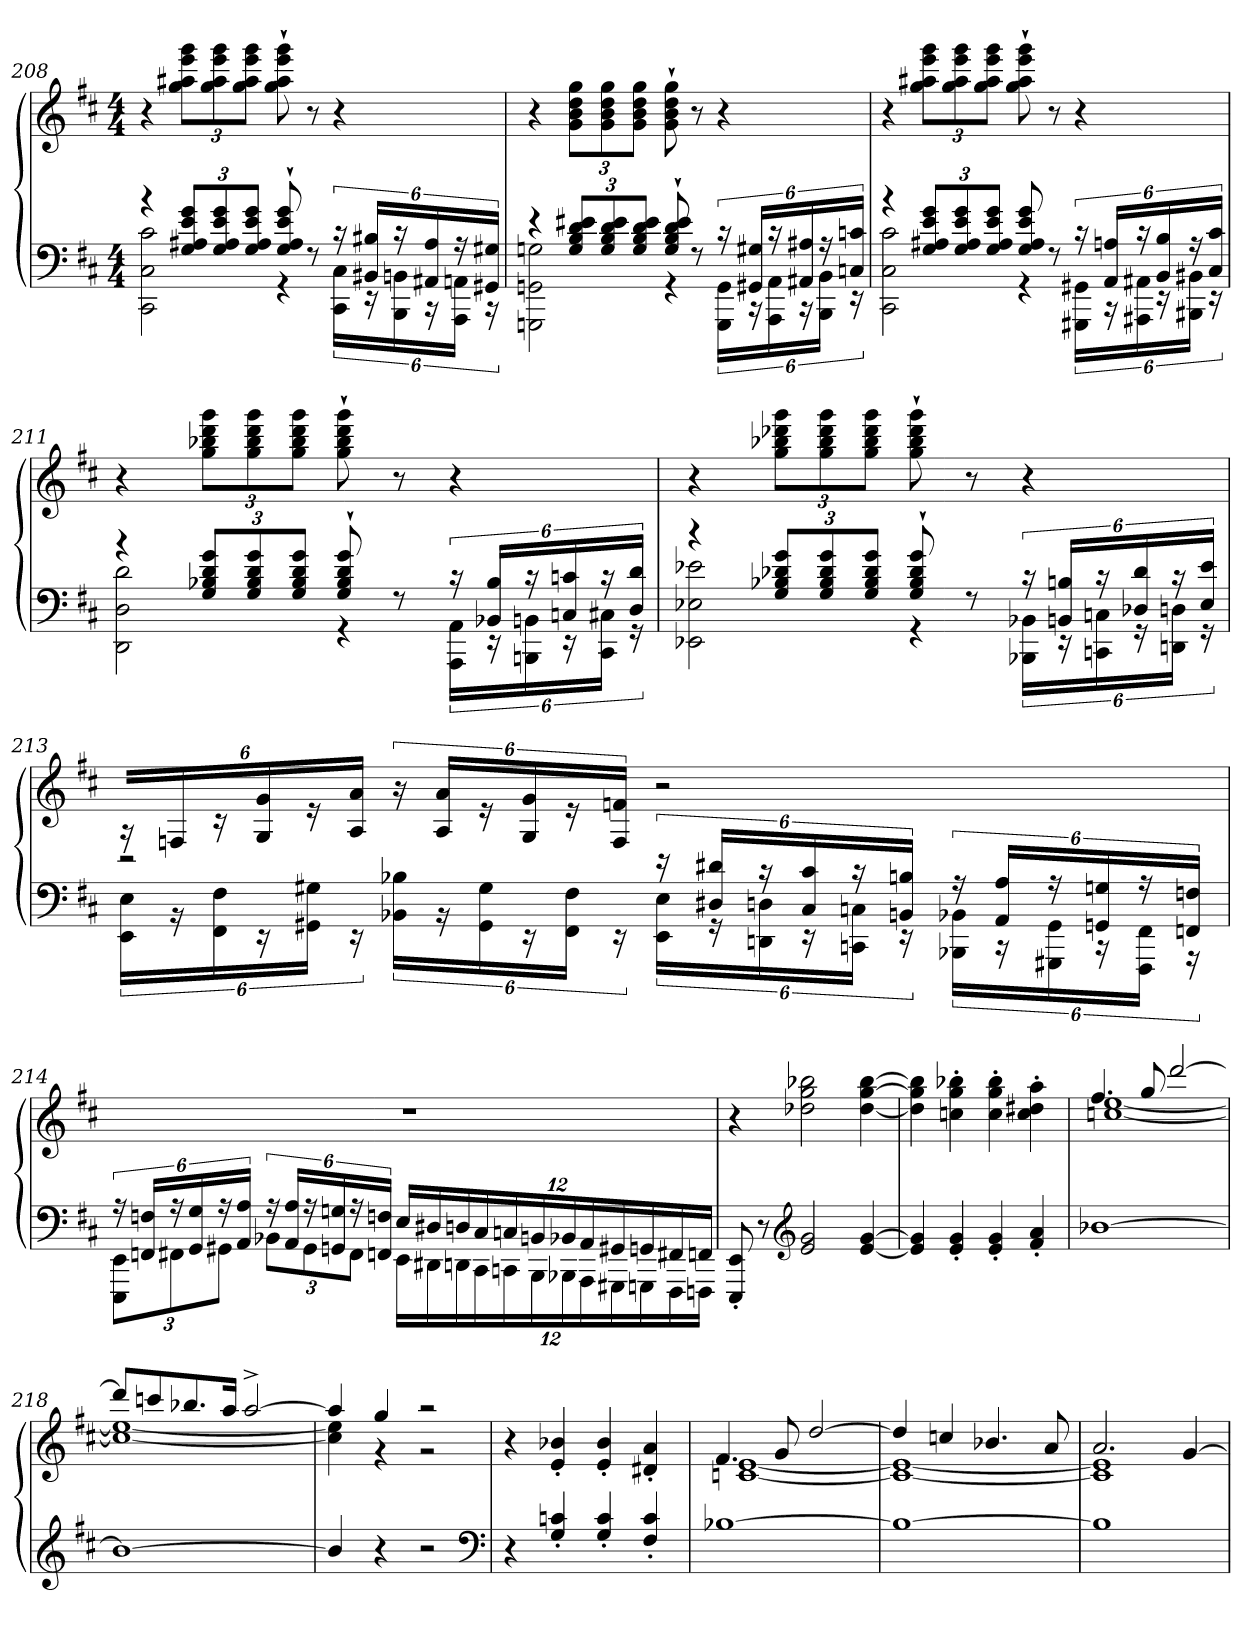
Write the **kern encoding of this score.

**kern	**kern
*part1	*part1
*staff2	*staff1
*clefF4	*clefG2
*k[f#c#]	*k[f#c#]
*M4/4	*M4/4
=208	=208
*^	*
4r	2CC#\ 2C#\ 2c#\	4r
12G/ 12A#X/ 12e/ 12g/L	.	12gg\ 12aa#X\ 12eee\ 12ggg\L
12G/ 12A#/ 12e/ 12g/	.	12gg\ 12aa#\ 12eee\ 12ggg\
12G/ 12A#/ 12e/ 12g/J	.	12gg\ 12aa#\ 12eee\ 12ggg\J
8G`/ 8A#`/ 8e`/ 8g`/	4r	8gg`\ 8aa#`\ 8eee`\ 8ggg`\
8r	.	8r
24r	24CC#\ 24C#\LL	4r
24BB#X/ 24B#X/LL	24r	.
24r	24BBB\ 24BBn\	.
24AA#X/ 24A#/	24r	.
24r	24AAA\ 24AAn\JJ	.
24GG#X/ 24G#X/JJ	24r	.
=209	=209	=209
4r	2GGGn\ 2GGn\ 2Gn\	4r
12G/ 12B/ 12d/ 12e#X/L	.	12g\ 12b\ 12dd\ 12gg\L
12G/ 12B/ 12d/ 12e#/	.	12g\ 12b\ 12dd\ 12gg\
12G/ 12B/ 12d/ 12e#/J	.	12g\ 12b\ 12dd\ 12gg\J
8G`/ 8B`/ 8d`/ 8e#`/	4r	8g`\ 8b`\ 8dd`\ 8gg`\
8r	.	8r
24r	24GGG\ 24GG\LL	4r
24GG#X/ 24G#X/LL	24r	.
24r	24AAA\ 24AA\	.
24AA#X/ 24A#X/	24r	.
24r	24BBB\ 24BB\JJ	.
24Cn/ 24cn/JJ	24r	.
=210	=210	=210
4r	2CC#\ 2C#\ 2c#\	4r
12G/ 12A#X/ 12e/ 12g/L	.	12gg\ 12aa#X\ 12eee\ 12ggg\L
12G/ 12A#/ 12e/ 12g/	.	12gg\ 12aa#\ 12eee\ 12ggg\
12G/ 12A#/ 12e/ 12g/J	.	12gg\ 12aa#\ 12eee\ 12ggg\J
8G/ 8A#/ 8e/ 8g/	4r	8gg`\ 8aa#`\ 8eee`\ 8ggg`\
8r	.	8r
24r	24GGG#X\ 24GG#X\LL	4r
24AA/ 24An/LL	24r	.
24r	24AAA#X\ 24AA#X\	.
24BB/ 24B/	24r	.
24r	24BBB#X\ 24BB#X\JJ	.
24C#/ 24c#/JJ	24r	.
=211	=211	=211
4r	2DD\ 2D\ 2d\	4r
12G/ 12B-X/ 12d/ 12g/L	.	12gg\ 12bb-X\ 12ddd\ 12ggg\L
12G/ 12B-/ 12d/ 12g/	.	12gg\ 12bb-\ 12ddd\ 12ggg\
12G/ 12B-/ 12d/ 12g/J	.	12gg\ 12bb-\ 12ddd\ 12ggg\J
8G`/ 8B-`/ 8d`/ 8g`/	4r	8gg`\ 8bb-`\ 8ddd`\ 8ggg`\
8r	.	8r
24r	24AAA\ 24AA\LL	4r
24BB-X/ 24B-/LL	24r	.
24r	24BBBn\ 24BBn\	.
24Cn/ 24cn/	24r	.
24r	24CC#\ 24C#X\JJ	.
24D/ 24d/JJ	24r	.
=212	=212	=212
4r	2EE-X\ 2E-X\ 2e-X\	4r
12G/ 12B-X/ 12d-X/ 12g/L	.	12gg\ 12bb-X\ 12ddd-X\ 12ggg\L
12G/ 12B-/ 12d-/ 12g/	.	12gg\ 12bb-\ 12ddd-\ 12ggg\
12G/ 12B-/ 12d-/ 12g/J	.	12gg\ 12bb-\ 12ddd-\ 12ggg\J
8G`/ 8B-`/ 8d-`/ 8g`/	4r	8gg`\ 8bb-`\ 8ddd-`\ 8ggg`\
8r	.	8r
24r	24BBB-X\ 24BB-X\LL	4r
24BBn/ 24Bn/LL	24r	.
24r	24CCn\ 24Cn\	.
24D-X/ 24d-/	24r	.
24r	24DDn\ 24Dn\JJ	.
24E-/ 24e-/JJ	24r	.
=213	=213	=213
2r	24EE\ 24E\LL	24r
.	24r	24Fn/
.	24FF#\ 24F#\	24r
.	24r	24G/ 24g/
.	24GG#X\ 24G#X\JJ	24r
.	24r	24A/ 24a/JJ
.	24BB-X\ 24B-X\LL	24r
.	24r	24A/ 24a/LL
.	24GG#\ 24G#\	24r
.	24r	24G/ 24g/
.	24FF#\ 24F#\JJ	24r
.	24r	24F/ 24fn/JJ
24r	24EE\ 24E\LL	2r
24D#X/ 24d#X/LL	24r	.
24r	24DDn\ 24Dn\	.
24C#/ 24c#/	24r	.
24r	24CCn\ 24Cn\JJ	.
24BBn/ 24Bn/JJ	24r	.
24r	24BBB-X\ 24BB-X\LL	.
24AA/ 24A/LL	24r	.
24r	24GGG#X\ 24GG#\	.
24GGn/ 24Gn/	24r	.
24r	24FFF#\ 24FF#\JJ	.
24FFn/ 24Fn/JJ	24r	.
=214	=214	=214
24r	12EEE\ 12EE\L	1r
24FFn/ 24Fn/LL	.	.
24r	12FF#X\	.
24GG/ 24G/	.	.
24r	12GG#X\J	.
24AA/ 24A/JJ	.	.
24r	12BB-X\L	.
24AA/ 24A/LL	.	.
24r	12GG#\	.
24GGn/ 24Gn/	.	.
24r	12FF#\J	.
24FFn/ 24Fn/JJ	.	.
24E/LL	24EE\LL	.
24D#X/	24DD#X\	.
24Dn/	24DDn\	.
24C#/	24CC#\	.
24Cn/	24CCn\	.
24BBn/	24BBB\	.
24BB-X/	24BBB-X\	.
24AA/	24AAA\	.
24GG#X/	24GGG#X\	.
24GGn/	24GGGn\	.
24FF#X/	24FFF#\	.
24FFn/JJ	24FFFn\JJ	.
*v	*v	*
=215	=215
8EEE'/ 8EE'/	4r
8r	.
*clefG2	*
2e/ 2g/	2dd-X\ 2gg\ 2bb-X\
[4e/ [4g/	[4dd-\ [4gg\ [4bb-\
=216	=216
4e]/ 4g]/	4dd-]\ 4gg]\ 4bb-]\
4e'/ 4g'/	4ccn'\ 4gg'\ 4bb-X'\
4e'/ 4g'/	4cc'\ 4gg'\ 4bb-'\
4f#'/ 4a'/	4cc'\ 4dd#X'\ 4aa'\
=217	=217
*	*^
[1b-X	4.ff#/	[1ccn [1ee
.	8gg/	.
.	[2ddd/	.
=218	=218	=218
1b-_	8ddd/L]	1cc_ 1ee_
.	8cccn/	.
.	8.bb-X/	.
.	16aa/Jk	.
.	[2aa^/	.
=219	=219	=219
4b-/]	4aa/]	4cc]\ 4ee]\
4r	4gg/	4r
2r	2r	2r
*	*v	*v
*clefF4	*
=220	=220
4r	4r
4G'/ 4cn'/	4e'/ 4b-X'/
4G'/ 4c'/	4e'/ 4b-'/
4F#'/ 4c'/	4d#X'/ 4a'/
=221	=221
*	*^
[1B-X	4.f#/	[1cn [1e
.	8g/	.
.	[2dd/	.
=222	=222	=222
1B-_	4dd/]	1c_ 1e_
.	4ccn/	.
.	4.b-X/	.
.	8a/	.
=223	=223	=223
1B-]	2.a/	1c] 1e]
.	[4g/	.
*	*v	*v
=	=
*-	*-
